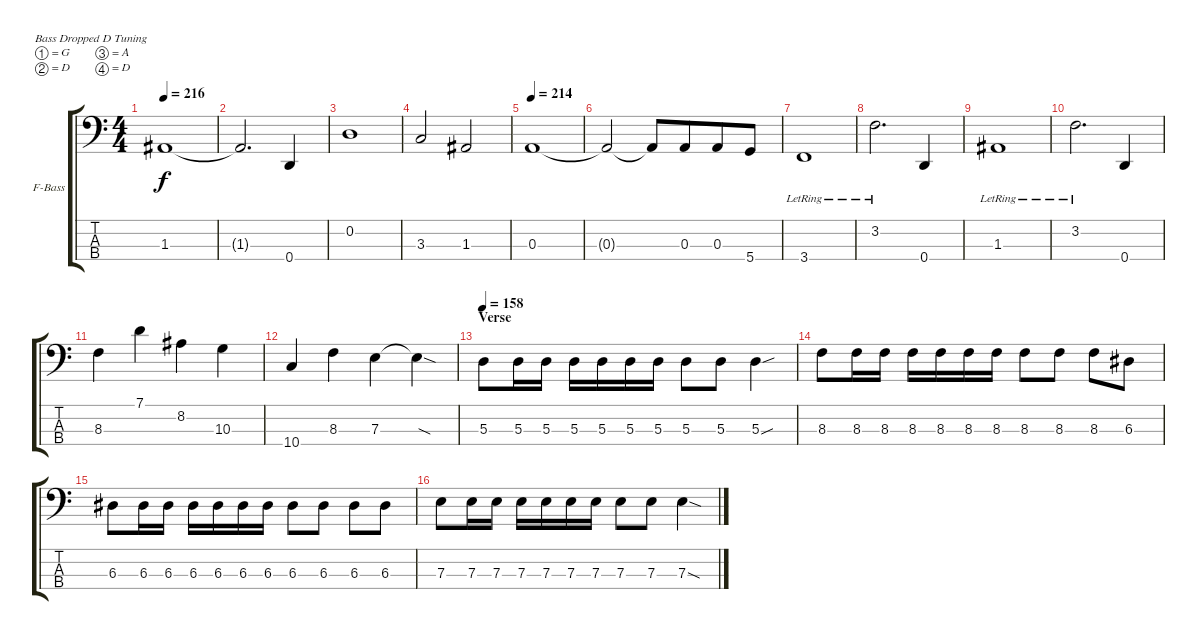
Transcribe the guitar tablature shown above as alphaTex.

\bracketExtendMode groupsimilarinstruments
\firstSystemTrackNameOrientation horizontal
\otherSystemsTrackNameOrientation horizontal
\track ("Sean Malone" "F-Bass") {instrument fretlessbass}
\staff {score tabs}
\tuning (G2 D2 A1 D1)
\ts (4 4)
\tempo 216
\clef f4
\ks c
1.3.1{dy f} |
1.3{t}.2{d} 0.4.4 |
0.2.1 |
3.3.2 1.3.2 |
\tempo 214
0.3.1 |
0.3{t}.2 0.3{t}.8 0.3.8{beam merge} 0.3.8 5.4.8 |
3.4{lr}.1 |
3.2{lr}.2{d} 0.4.4 |
1.3{lr}.1 |
3.2{lr}.2{d} 0.4.4 |
8.3.4 7.1.4 8.2.4 10.3.4 |
10.4.4 8.3.4 7.3.4 7.3{sod t}.4 |
\section ("" "Verse")
\tempo 158
5.3.8 5.3.16 5.3.16 5.3.16 5.3.16 5.3.16 5.3.16 5.3.8 5.3.8 5.3{sou}.4 |
8.3.8 8.3.16 8.3.16 8.3.16 8.3.16 8.3.16 8.3.16 8.3.8 8.3.8 8.3.8 6.3.8 |
6.3.8 6.3.16 6.3.16 6.3.16 6.3.16 6.3.16 6.3.16 6.3.8 6.3.8 6.3.8 6.3.8 |
7.3.8 7.3.16 7.3.16 7.3.16 7.3.16 7.3.16 7.3.16 7.3.8 7.3.8 7.3{sod}.4
